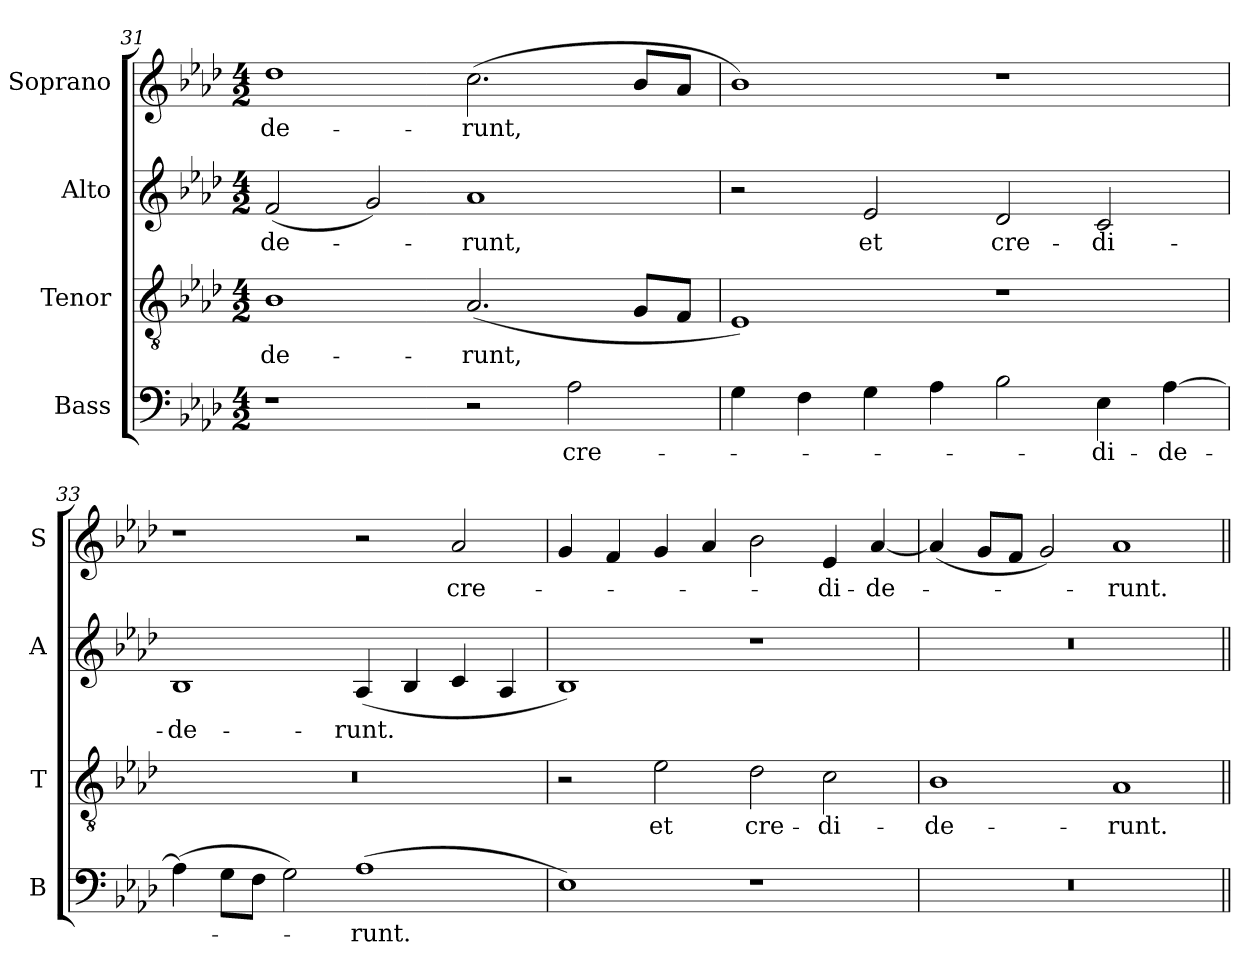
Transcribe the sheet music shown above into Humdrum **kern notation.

**kern	**text	**kern	**text	**kern	**text	**kern	**text
*part4	*part4	*part3	*part3	*part2	*part2	*part1	*part1
*staff4	*staff4	*staff3	*staff3	*staff2	*staff2	*staff1	*staff1
*I"Bass	*	*I"Tenor	*	*I"Alto	*	*I"Soprano	*
*I'B	*	*I'T	*	*I'A	*	*I'S	*
!!LO:LB:g=z
*clefF4	*	*clefGv2	*	*clefG2	*	*clefG2	*
*	*	*ITrd7c12	*	*	*	*	*
*k[b-e-a-d-]	*	*k[b-e-a-d-]	*	*k[b-e-a-d-]	*	*k[b-e-a-d-]	*
*A-:	*	*A-:	*	*A-:	*	*A-:	*
*M4/2	*	*M4/2	*	*M4/2	*	*M4/2	*
=31	=31	=31	=31	=31	=31	=31	=31
!	!	!	!LO:LY:b:color=#000000	!	!	!	!
!	!	!	!	!	!LO:LY:b:color=#000000	!	!
!	!	!	!	!	!	!	!LO:LY:b:color=#000000
1r	.	1BB-i	-de-	(2fi/	-de-	1dd-i	-de-
.	.	.	.	2gi/)	.	.	.
!	!	!	!LO:LY:b:color=#000000	!	!	!	!
!	!	!	!	!	!LO:LY:b:color=#000000	!	!
!	!	!	!	!	!	!	!LO:LY:b:color=#000000
2r	.	(2.AA-i/	-runt,	1a-i	-runt,	(2.cci\	-runt,
!	!LO:LY:b:color=#000000	!	!	!	!	!	!
2A-i\	cre-	.	.	.	.	.	.
.	.	8GGi/L	.	.	.	8b-i/L	.
.	.	8FFi/J	.	.	.	8a-i/J	.
=32	=32	=32	=32	=32	=32	=32	=32
4Gi\	.	1EE-i)	.	2r	.	1b-i)	.
4Fi\	.	.	.	.	.	.	.
!	!	!	!	!	!LO:LY:b:color=#000000	!	!
4Gi\	.	.	.	2e-i/	et	.	.
4A-i\	.	.	.	.	.	.	.
!	!	!	!	!	!LO:LY:b:color=#000000	!	!
2B-i\	.	1r	.	2d-i/	cre-	1r	.
!	!LO:LY:b:color=#000000	!	!	!	!	!	!
!	!	!	!	!	!LO:LY:b:color=#000000	!	!
4E-i\	-di-	.	.	2ci/	-di-	.	.
!	!LO:LY:b:color=#000000	!	!	!	!	!	!
[4A-i\	-de-	.	.	.	.	.	.
=33	=33	=33	=33	=33	=33	=33	=33
!	!	!LO:N:vis=1	!	!	!	!	!
!	!	!	!	!	!LO:LY:b:color=#000000	!	!
(4A-i\]	.	0r	.	1B-i	-de-	1r	.
8Gi\L	.	.	.	.	.	.	.
8Fi\J	.	.	.	.	.	.	.
2Gi\)	.	.	.	.	.	.	.
!	!LO:LY:b:color=#000000	!	!	!	!	!	!
!	!	!	!	!	!LO:LY:b:color=#000000	!	!
(1A-i	-runt.	.	.	(4A-i/	-runt.	2r	.
.	.	.	.	4B-i/	.	.	.
!	!	!	!	!	!	!	!LO:LY:b:color=#000000
.	.	.	.	4ci/	.	2a-i/	cre-
.	.	.	.	4A-i/	.	.	.
=34	=34	=34	=34	=34	=34	=34	=34
1E-i)	.	2r	.	1B-i)	.	4gi/	.
.	.	.	.	.	.	4fi/	.
!	!	!	!LO:LY:b:color=#000000	!	!	!	!
.	.	2E-i\	et	.	.	4gi/	.
.	.	.	.	.	.	4a-i/	.
!	!	!	!LO:LY:b:color=#000000	!	!	!	!
1r	.	2D-i\	cre-	1r	.	2b-i\	.
!	!	!	!LO:LY:b:color=#000000	!	!	!	!
!	!	!	!	!	!	!	!LO:LY:b:color=#000000
.	.	2Ci\	-di-	.	.	4e-i/	-di-
!	!	!	!	!	!	!	!LO:LY:b:color=#000000
.	.	.	.	.	.	[4a-i/	-de-
=35	=35	=35	=35	=35	=35	=35	=35
!LO:N:vis=1	!	!	!	!	!	!	!
!	!	!	!LO:LY:b:color=#000000	!LO:N:vis=1	!	!	!
0r	.	1BB-i	-de-	0r	.	(4a-i/]	.
.	.	.	.	.	.	8gi/L	.
.	.	.	.	.	.	8fi/J	.
.	.	.	.	.	.	2gi/)	.
!	!	!	!LO:LY:b:color=#000000	!	!	!	!
!	!	!	!	!	!	!	!LO:LY:b:color=#000000
.	.	1AA-i	-runt.	.	.	1a-i	-runt.
=||	=||	=||	=||	=||	=||	=||	=||
*-	*-	*-	*-	*-	*-	*-	*-
